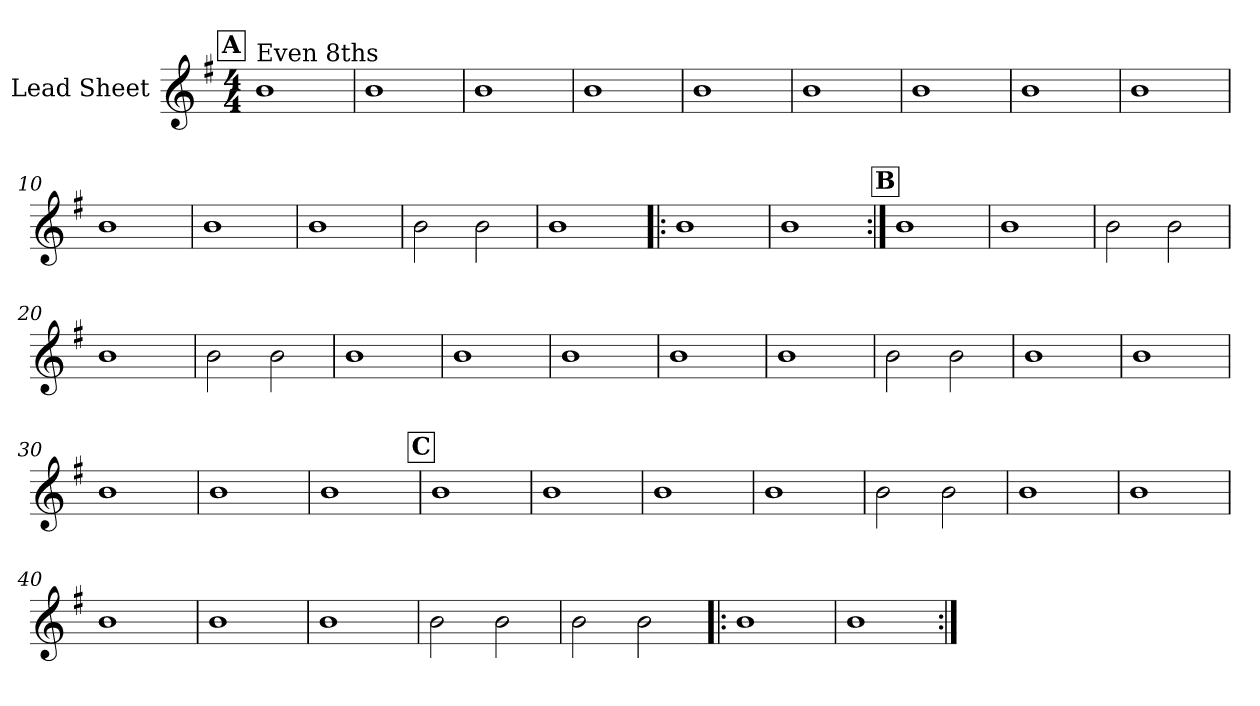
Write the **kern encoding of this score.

**kern
*part1
*staff1
*I"Lead Sheet
*clefG2
*k[f#]
*G:
*M4/4
!!LO:REH:place=s1:a:fs=14:t=A
=1
!LO:TX:a:t=Even 8ths
1b
=2
1b
=3
1b
=4
1b
!!LO:LB:g=z
=5
1b
=6
1b
=7
1b
=8
1b
!!LO:LB:g=z
=9
1b
=10
1b
=11
1b
=12
1b
!!LO:LB:g=z
=13
2b\
2b\
=14
1b
=15!|:
1b
=16
1b
!!LO:LB:g=z
!!LO:REH:place=s1:a:fs=14:t=B
=17:|!
1b
=18
1b
=19
2b\
2b\
=20
1b
!!LO:LB:g=z
=21
2b\
2b\
=22
1b
=23
1b
=24
1b
!!LO:LB:g=z
=25
1b
=26
1b
=27
2b\
2b\
=28
1b
!!LO:LB:g=z
=29
1b
=30
1b
=31
1b
=32
1b
!!LO:REH:place=s1:a:fs=14:t=C
=33
1b
=34
1b
=35
1b
=36
1b
!!LO:LB:g=z
=37
2b\
2b\
=38
1b
=39
1b
=40
1b
=41
1b
=42
1b
!!LO:LB:g=z
=43
2b\
2b\
=44
2b\
2b\
=45!|:
1b
=46
1b
=:|!
*-
